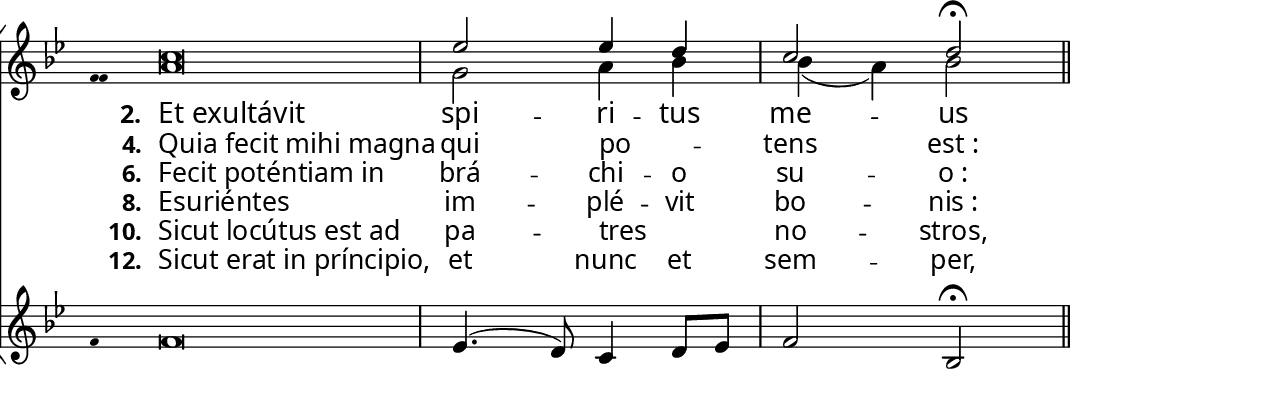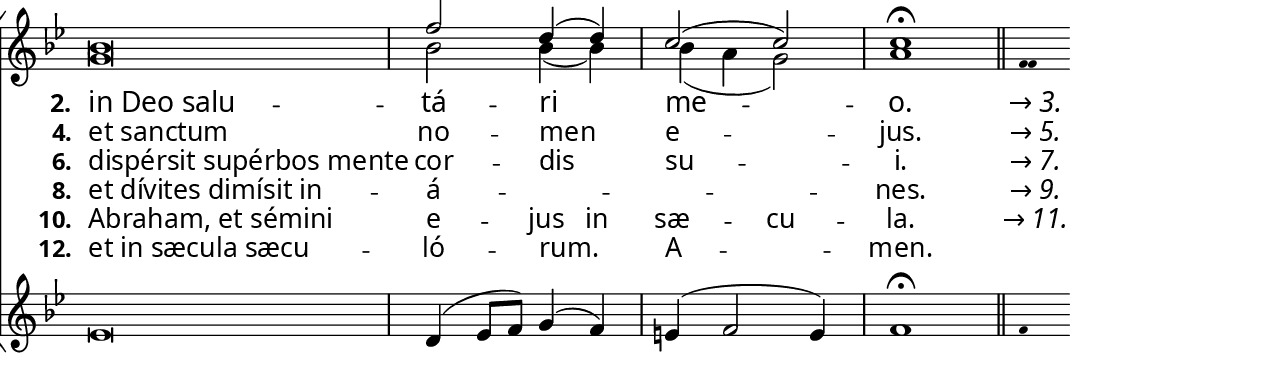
\version "2.18.2"

\header {
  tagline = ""
  composer = "Ciro Grassi (1868-1952)"
}
\include "lilypond-book-preamble.ly"

#(set-default-paper-size "letter")

stemOn = {
  \revert Staff.Stem #'transparent
  \revert Staff.Flag #'transparent
  \revert Voice.Stem #'length
}

stemOff = {
  \override Staff.Stem #'transparent = ##t
  \override Staff.Flag #'transparent = ##t
  \override Voice.Stem #'length = #0
}

\layout {
  \context {
    \Score
    \omit BarNumber
  }
}

global = {
  \key bes \major
  \time 4/4
}

sopMusic = \relative c'' {
  \cadenzaOn
  \relative c' { \stemOff \new CueVoice { f4 } \stemOn }
  c\breve \bar "|" \cadenzaOff
  ees2 ees4 d |
  c2 d\fermata | \cadenzaOn \bar "||" \break
  bes\breve \bar "|" \cadenzaOff
  f'2 d4( d4) |
  c2( c) |
  c1\fermata \bar "||"
  \relative c' { \stemOff \new CueVoice { f4 } }
}
sopWords = \lyricmode {

}

altoMusic = \relative c'' {
  \cadenzaOn
  \relative c' { \stemOff \new CueVoice { f4 } \stemOn }
  a\breve \bar "|" \cadenzaOff
  g2 a4 bes4 |
  bes( a) bes2 | \cadenzaOn \bar "||"
  g\breve \bar "|" \cadenzaOff
  bes2 bes4( bes) |
  bes4( a g2) |
  a1 \bar "||"
  \relative c' { \stemOff \new CueVoice { f4 } }
}

tenorMusic = \relative c'' {
  \cadenzaOn
  \relative c { \stemOff \new CueVoice { f4 } \stemOn }
  f,\breve \bar "|" \cadenzaOff
  ees4.( d8) c4 d8[ ees] |
  f2 bes,\fermata | \cadenzaOn \bar "||"
  ees\breve \bar "|" \cadenzaOff
  d4( ees8 f) g4( f) |
  e4( f2 e4) |
  f1\fermata  \bar "||"
  \relative c { \stemOff \new CueVoice { f4 } }
}

tenorAsBassMusic = \relative c'' {
  \cadenzaOn
  \relative c' { \stemOff \new CueVoice { f4 } \stemOn }
  f,\breve \bar "|" \cadenzaOff
  ees4.( d8) c4 d8[ ees] |
  f2 bes,\fermata | \cadenzaOn \bar "||"
  ees\breve \bar "|" \cadenzaOff
  d4( ees8 f) g4( f) |
  e4( f2 e4) |
  f1\fermata  \bar "||"
  \relative c' { \stemOff \new CueVoice { f4 } }
}

bassMusic = \relative c' {
  \cadenzaOn
  \relative c { \stemOff \new CueVoice { f4 } \stemOn }
  f,\breve \bar "|" \cadenzaOff
  c2 f4 f |
  f2 bes\fermata | \cadenzaOn \bar "||"
  ees,\breve \bar "|" \cadenzaOff
  bes'4( c8 d) g,4( bes) |
  c2( c2) |
  f,1\fermata  \bar "||"
  \relative c { \stemOff \new CueVoice { f4 } }
}

hiddenMusic = \relative c'' {
\hideNotes
  \cadenzaOn
  r4
  r\breve \bar "|" \cadenzaOff
  r1 |
  r1 | \cadenzaOn \bar "||"
  r\breve \bar "|" \cadenzaOff
  r1 |
  r1 |
  r1 \bar "||"
  f4
\unHideNotes
}

hiddenWords = \lyricmode {
  \markup\italic"→ 3."
}
hiddenWordsII = \lyricmode {
  \markup\italic"→ 5."
}
hiddenWordsIII = \lyricmode {
  \markup\italic"→ 7."
}
hiddenWordsIV = \lyricmode {
  \markup\italic"→ 9."
}
hiddenWordsV = \lyricmode {
  \markup\italic"→ 11."
}

altoWords = \lyricmode {
%  \override StanzaNumber #'font-name = #"Garamond Premier Pro"
%  \override LyricText #'font-name = #"Garamond Premier Pro"
  \set fontSize = #0.5
  \set stanza = #"2. "
  %\set vocalName = "2. "
  %\set shortVocalName = "2. "
  \once \override LyricText #'self-alignment-X = #LEFT
  Et_exultávit |
%  \once \override LyricText #'self-alignment-X = #CENTER
  spi -- ri -- tus | me -- us |
  \once \override LyricText #'self-alignment-X = #LEFT
  \set stanza = #"2. "
  in_Deo_salu -- |
%  \once \override LyricText #'self-alignment-X = #CENTER
  tá -- ri | me -- | o.
}
altoWordsII = \lyricmode {
%  \override StanzaNumber #'font-name = #"Garamond Premier Pro"
%  \override LyricText #'font-name = #"Garamond Premier Pro"
  \set stanza = #"4. "
  \once \override LyricText #'self-alignment-X = #LEFT
  Quia_fecit_mihi_magna |
  \once \override LyricText #'self-alignment-X = #CENTER
  qui po -- _ | tens est_: |
  \once \override LyricText #'self-alignment-X = #LEFT
  \set stanza = #"4. "
  et_sanctum |
  \once \override LyricText #'self-alignment-X = #CENTER
  no -- men | e -- | jus.
}
altoWordsIII = \lyricmode {
%  \override StanzaNumber #'font-name = #"Garamond Premier Pro"
%  \override LyricText #'font-name = #"Garamond Premier Pro"
  \set stanza = #"6. "
  \once \override LyricText #'self-alignment-X = #LEFT
  Fecit_poténtiam_in |
  \once \override LyricText #'self-alignment-X = #CENTER
  brá -- chi -- o | su -- o_: |
  \once \override LyricText #'self-alignment-X = #LEFT
  \set stanza = #"6. "
  dispérsit_supérbos_mente |
  \once \override LyricText #'self-alignment-X = #CENTER
  cor -- dis | su -- | i.
}
altoWordsIV = \lyricmode {
%  \override StanzaNumber #'font-name = #"Garamond Premier Pro"
%  \override LyricText #'font-name = #"Garamond Premier Pro"
  \set stanza = #"8. "
  \once \override LyricText #'self-alignment-X = #LEFT
  Esuriéntes |
  \once \override LyricText #'self-alignment-X = #CENTER
  im -- plé -- vit | bo -- nis_: |
  \once \override LyricText #'self-alignment-X = #LEFT
  \set stanza = #"8. "
  et_dívites_dimísit_in -- |
  \once \override LyricText #'self-alignment-X = #CENTER
  á -- _ | _ | nes.
}
altoWordsV = \lyricmode {
%  \override StanzaNumber #'font-name = #"Garamond Premier Pro"
%  \override LyricText #'font-name = #"Garamond Premier Pro"
  \set stanza = #"10. "
  \once \override LyricText #'self-alignment-X = #LEFT
  Sicut_locútus_est_ad |
  \once \override LyricText #'self-alignment-X = #CENTER
  pa -- tres _ | no -- stros, |
  \once \override LyricText #'self-alignment-X = #LEFT
  \set stanza = #"10. "
  Abraham,_et_sémini |
  \once \override LyricText #'self-alignment-X = #CENTER
  \set ignoreMelismata = ##t
  e -- jus in | sæ -- cu -- | la.
  \unset ignoreMelismata
}
altoWordsVI = \lyricmode {
%  \override StanzaNumber #'font-name = #"Garamond Premier Pro"
%  \override LyricText #'font-name = #"Garamond Premier Pro"
  \set stanza = #"12. "
  \once \override LyricText #'self-alignment-X = #LEFT
  Sicut_erat_in_príncipio, |
  \once \override LyricText #'self-alignment-X = #CENTER
  et nunc et | sem -- per, |
  \once \override LyricText #'self-alignment-X = #LEFT
  \set stanza = #"12. "
  et_in_sæcula_sæcu -- |
  \once \override LyricText #'self-alignment-X = #CENTER
  ló -- rum. | A -- | men.
}


\score {
  \new ChoirStaff <<
    %\new Lyrics = "sopranos"
    \new Staff = "women" <<
      \new Voice = "sopranos"{
        \voiceOne
        << \global \sopMusic >>
      }
      \new Voice = "altos" {
        \voiceTwo
        << \global \altoMusic >>
      }
    >>
    
    \new Lyrics = "altos"
    \new Lyrics = "altosII"
    \new Lyrics = "altosIII"
    \new Lyrics = "altosIV"
    \new Lyrics = "altosV"
    \new Lyrics = "altosVI"
    
    \new Staff = "men" <<
      \new Voice = "bass" {
        \voiceOne
        << \global \tenorAsBassMusic >>
      }
      \new Voice = "hidden"{
        \voiceThree
        << \global \hiddenMusic >>
      }
    >>
    \context Lyrics = "altos" \lyricsto "sopranos" \altoWords
  \context Lyrics = "altos" \lyricsto "hidden" \hiddenWords
    \context Lyrics = "altosII" \lyricsto "sopranos" \altoWordsII
  \context Lyrics = "altosII" \lyricsto "hidden" \hiddenWordsII
    \context Lyrics = "altosIII" \lyricsto "sopranos" \altoWordsIII
  \context Lyrics = "altosIII" \lyricsto "hidden" \hiddenWordsIII
    \context Lyrics = "altosIV" \lyricsto "sopranos" \altoWordsIV
  \context Lyrics = "altosIV" \lyricsto "hidden" \hiddenWordsIV
    \context Lyrics = "altosV" \lyricsto "sopranos" \altoWordsV
  \context Lyrics = "altosV" \lyricsto "hidden" \hiddenWordsV
    \context Lyrics = "altosVI" \lyricsto "sopranos" \altoWordsVI
  >>
  \layout {
    \context {
      \Staff
      \remove "Time_signature_engraver"
    }
  }
}


\paper {
  %myStaffSize = #19
  myStaffSize = #24
  indent = 0\mm
  %line-width = 7.5\in
  line-width = 8.5\in - 1.25\in
  %ragged-right = ##t
  force-assignment = #""
  line-width = #(- line-width (* mm  3.000000))
  #(define fonts
   (make-pango-font-tree "Garamond Premier Pro"
                         "Garamond Premier Pro"
                         "Garamond Premier Pro"
                          (/ myStaffSize 23)))
}
